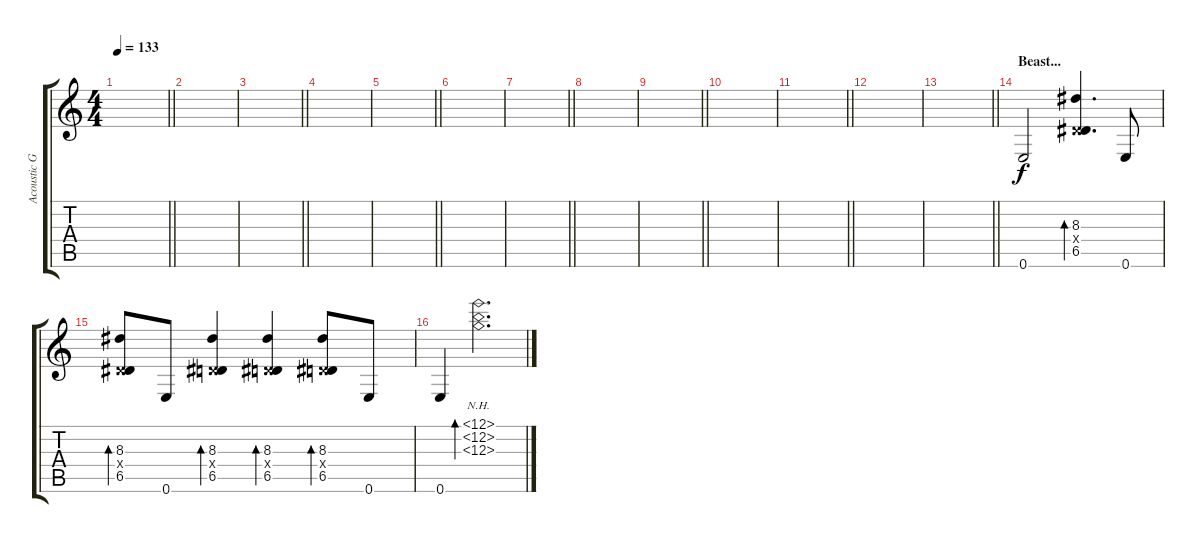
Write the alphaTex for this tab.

\track ("Acoustic Guitars" "Acoustic G") {instrument acousticguitarsteel}
\staff {score tabs}
\tuning (E4 B3 G3 D3 A2 E2) {hide}
\ts (4 4)
\tempo 133
\clef g2
\barLineRight lightlight
\ks c
|
\section ("" "")
|
\barLineRight lightlight
|
|
\barLineRight lightlight
|
\section ("" "")
|
\barLineRight lightlight
|
|
\barLineRight lightlight
|
\section ("" "")
|
\barLineRight lightlight
|
|
\barLineRight lightlight
|
\section ("" "Beast...")
0.6.2 (8.3 0.4{x} 6.5).4{d bd 60} 0.6.8 |
(8.3 0.4{x} 6.5).8{bd 60} 0.6.8 (8.3 0.4{x} 6.5).4{bd 60} (8.3 0.4{x} 6.5).4{bd 60} (8.3 0.4{x} 6.5).8{bd 60} 0.6.8 |
0.6.4 (12.1{nh} 12.2{nh} 12.3{nh}).2{d bd 120}
